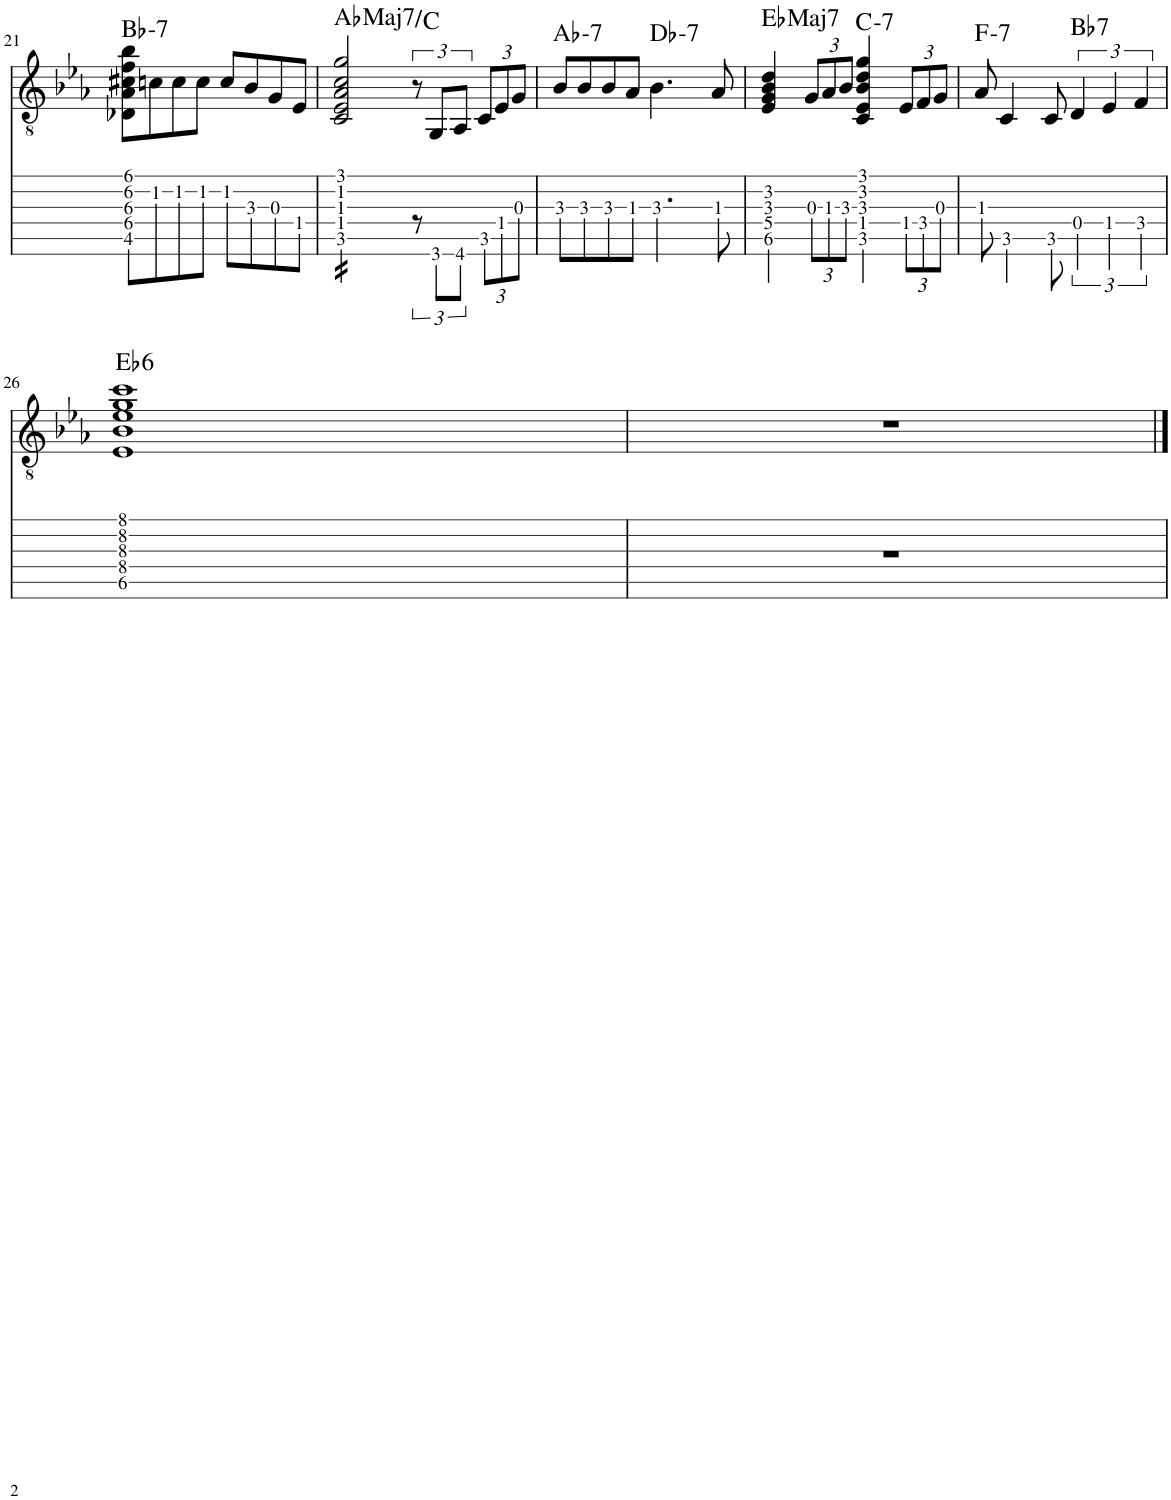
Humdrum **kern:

**kern	**kern	**harte
*part1	*part1	*part1
*staff2	*staff1	*
*I"Acoustic Guitar	*	*
*I'Guit.	*	*
!!LO:PB:g=z
*	*clefGv2	*
*k[b-e-a-]	*k[b-e-a-]	*
*M4/4	*M4/4	*
=21	=21	=21
!	!	!LO:H:kt=7
8D-X\ 8A-\ 8c#X\ 8f\ 8b-\L	8D-X\ 8A-\ 8c#X\ 8f\ 8b-\L	Bb:min7
8cn\	8cn\	.
8c\	8c\	.
8c\J	8c\J	.
8c\L	8c/L	.
8B-\	8B-/	.
8G\	8G/	.
8E-\J	8E-/J	.
=22	=22	=22
!	!	!LO:H:kt=Maj7
2C\ 2E-\ 2A-\ 2c\ 2g\	2C/ 2E-/ 2A-/ 2c/ 2g/	Ab:maj7/3
12r	12r	.
12GG\L	12GG/L	.
12AA-\J	12AA-/J	.
*Xbrackettup	*Xbrackettup	*
12C\L	12C/L	.
12E-\	12E-/	.
12G\J	12G/J	.
=23	=23	=23
!	!	!LO:H:kt=7
8B-\L	8B-/L	Ab:min7
8B-\	8B-/	.
8B-\	8B-/	.
8A-\J	8A-/J	.
!	!	!LO:H:kt=7
4.B-\	4.B-\	Db:min7
8A-\	8A-/	.
=24	=24	=24
!	!	!LO:H:kt=Maj7
4E-\ 4G\ 4B-\ 4d\	4E-/ 4G/ 4B-/ 4d/	Eb:maj7
12G\L	12G/L	.
12A-\	12A-/	.
12B-\J	12B-/J	.
!	!	!LO:H:kt=7
4C\ 4E-\ 4B-\ 4d\ 4g\	4C/ 4E-/ 4B-/ 4d/ 4g/	C:min7
12E-\L	12E-/L	.
12F\	12F/	.
12G\J	12G/J	.
=25	=25	=25
!	!	!LO:H:kt=7
8A-\	8A-/	F:min7
4C\	4C/	.
8C\	8C/	.
*brackettup	*brackettup	*
!	!	!LO:H:kt=7
6D\	6D/	Bb:7
6E-\	6E-/	.
6F\	6F/	.
!!LO:LB:g=z
=26	=26	=26
!	!	!LO:H:kt=6
1E- 1B- 1e- 1g 1cc	1E- 1B- 1e- 1g 1cc	Eb:maj6
=27	=27	=27
1r	1r	.
==	==	==
*-	*-	*-
